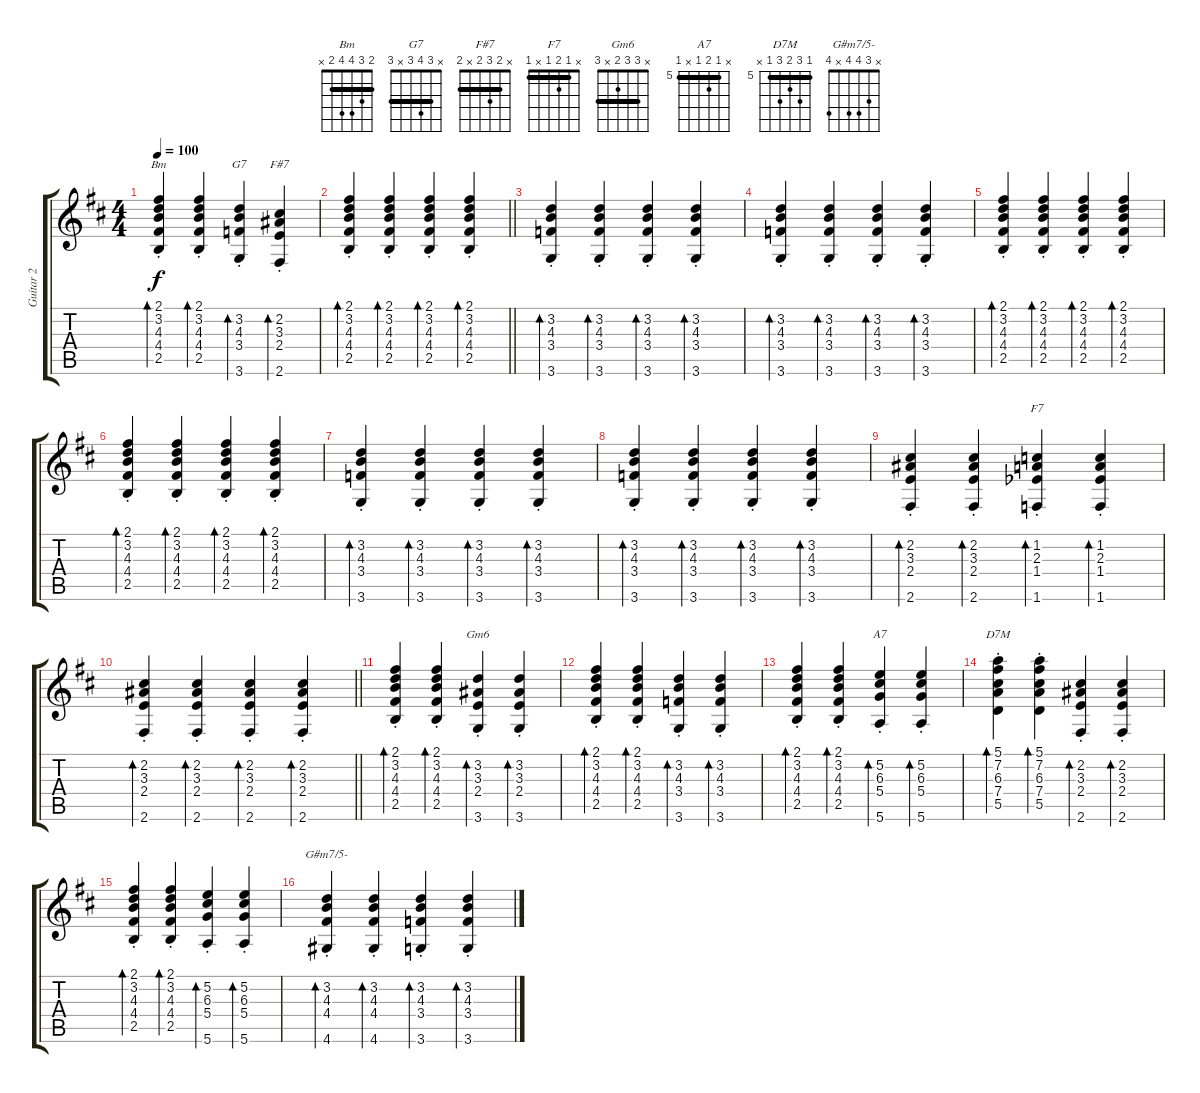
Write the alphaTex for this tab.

\track ("Guitar 2" "Guitar 2") {instrument acousticguitarsteel}
\staff {score tabs}
\tuning (E4 B3 G3 D3 A2 E2) {hide}
\chord ("Bm" 2 3 4 4 2 x) {barre 2}
\chord ("G7" x 3 4 3 x 3) {barre 3}
\chord ("F#7" x 2 3 2 x 2) {barre 2}
\chord ("F7" x 1 2 1 x 1) {barre 1}
\chord ("Gm6" x 3 3 2 x 3) {barre 3}
\chord ("A7" x 5 6 5 x 5) {firstfret 5 barre 5}
\chord ("D7M" 5 7 6 7 5 x) {firstfret 5 barre 5}
\chord ("G#m7/5-" x 3 4 4 x 4)
\ts (4 4)
\tempo 100
\clef g2
\ks bminor
(2.1{st} 3.2{st} 4.3{st} 4.4{st} 2.5{st}).4{bd 30 ch "Bm" dy f} (2.1{st} 3.2{st} 4.3{st} 4.4{st} 2.5{st}).4{bd 30} (3.2{st} 4.3{st} 3.4{st} 3.6{st}).4{bd 30 ch "G7"} (2.2{st} 3.3{st} 2.4{st} 2.6{st}).4{bd 30 ch "F#7"} |
\barLineRight lightlight
(2.1{st} 3.2{st} 4.3{st} 4.4{st} 2.5{st}).4{bd 30} (2.1{st} 3.2{st} 4.3{st} 4.4{st} 2.5{st}).4{bd 30} (2.1{st} 3.2{st} 4.3{st} 4.4{st} 2.5{st}).4{bd 30} (2.1{st} 3.2{st} 4.3{st} 4.4{st} 2.5{st}).4{bd 30} |
(3.2{st} 4.3{st} 3.4{st} 3.6{st}).4{bd 30} (3.2{st} 4.3{st} 3.4{st} 3.6{st}).4{bd 30} (3.2{st} 4.3{st} 3.4{st} 3.6{st}).4{bd 30} (3.2{st} 4.3{st} 3.4{st} 3.6{st}).4{bd 30} |
(3.2{st} 4.3{st} 3.4{st} 3.6{st}).4{bd 30} (3.2{st} 4.3{st} 3.4{st} 3.6{st}).4{bd 30} (3.2{st} 4.3{st} 3.4{st} 3.6{st}).4{bd 30} (3.2{st} 4.3{st} 3.4{st} 3.6{st}).4{bd 30} |
(2.1{st} 3.2{st} 4.3{st} 4.4{st} 2.5{st}).4{bd 30} (2.1{st} 3.2{st} 4.3{st} 4.4{st} 2.5{st}).4{bd 30} (2.1{st} 3.2{st} 4.3{st} 4.4{st} 2.5{st}).4{bd 30} (2.1{st} 3.2{st} 4.3{st} 4.4{st} 2.5{st}).4{bd 30} |
(2.1{st} 3.2{st} 4.3{st} 4.4{st} 2.5{st}).4{bd 30} (2.1{st} 3.2{st} 4.3{st} 4.4{st} 2.5{st}).4{bd 30} (2.1{st} 3.2{st} 4.3{st} 4.4{st} 2.5{st}).4{bd 30} (2.1{st} 3.2{st} 4.3{st} 4.4{st} 2.5{st}).4{bd 30} |
(3.2{st} 4.3{st} 3.4{st} 3.6{st}).4{bd 30} (3.2{st} 4.3{st} 3.4{st} 3.6{st}).4{bd 30} (3.2{st} 4.3{st} 3.4{st} 3.6{st}).4{bd 30} (3.2{st} 4.3{st} 3.4{st} 3.6{st}).4{bd 30} |
(3.2{st} 4.3{st} 3.4{st} 3.6{st}).4{bd 30} (3.2{st} 4.3{st} 3.4{st} 3.6{st}).4{bd 30} (3.2{st} 4.3{st} 3.4{st} 3.6{st}).4{bd 30} (3.2{st} 4.3{st} 3.4{st} 3.6{st}).4{bd 30} |
(2.2{st} 3.3{st} 2.4{st} 2.6{st}).4{bd 30} (2.2{st} 3.3{st} 2.4{st} 2.6{st}).4{bd 30} (1.2{st} 2.3{st} 1.4{st acc b} 1.6{st}).4{bd 30 ch "F7"} (1.2{st} 2.3{st} 1.4{st acc b} 1.6{st}).4{bd 30} |
\barLineRight lightlight
(2.2{st} 3.3{st} 2.4{st} 2.6{st}).4{bd 30} (2.2{st} 3.3{st} 2.4{st} 2.6{st}).4{bd 30} (2.2{st} 3.3{st} 2.4{st} 2.6{st}).4{bd 30} (2.2{st} 3.3{st} 2.4{st} 2.6{st}).4{bd 30} |
(2.1{st} 3.2{st} 4.3{st} 4.4{st} 2.5{st}).4{bd 30} (2.1{st} 3.2{st} 4.3{st} 4.4{st} 2.5{st}).4{bd 30} (3.2{st} 3.3{st} 2.4{st} 3.6{st}).4{bd 30 ch "Gm6"} (3.2{st} 3.3{st} 2.4{st} 3.6{st}).4{bd 30} |
(2.1{st} 3.2{st} 4.3{st} 4.4{st} 2.5{st}).4{bd 30} (2.1{st} 3.2{st} 4.3{st} 4.4{st} 2.5{st}).4{bd 30} (3.2{st} 4.3{st} 3.4{st} 3.6{st}).4{bd 30} (3.2{st} 4.3{st} 3.4{st} 3.6{st}).4{bd 30} |
(2.1{st} 3.2{st} 4.3{st} 4.4{st} 2.5{st}).4{bd 30} (2.1{st} 3.2{st} 4.3{st} 4.4{st} 2.5{st}).4{bd 30} (5.2{st} 6.3{st} 5.4{st} 5.6{st}).4{bd 30 ch "A7"} (5.2{st} 6.3{st} 5.4{st} 5.6{st}).4{bd 30} |
(5.1{st} 7.2{st} 6.3{st} 7.4{st} 5.5{st}).4{bd 30 ch "D7M"} (5.1{st} 7.2{st} 6.3{st} 7.4{st} 5.5{st}).4{bd 30} (2.2{st} 3.3{st} 2.4{st} 2.6{st}).4{bd 30} (2.2{st} 3.3{st} 2.4{st} 2.6{st}).4{bd 30} |
(2.1{st} 3.2{st} 4.3{st} 4.4{st} 2.5{st}).4{bd 30} (2.1{st} 3.2{st} 4.3{st} 4.4{st} 2.5{st}).4{bd 30} (5.2{st} 6.3{st} 5.4{st} 5.6{st}).4{bd 30} (5.2{st} 6.3{st} 5.4{st} 5.6{st}).4{bd 30} |
(3.2{st} 4.3{st} 4.4{st} 4.6{st}).4{bd 30 ch "G#m7/5-"} (3.2{st} 4.3{st} 4.4{st} 4.6{st}).4{bd 30} (3.2{st} 4.3{st} 3.4{st} 3.6{st}).4{bd 30} (3.2{st} 4.3{st} 3.4{st} 3.6{st}).4{bd 30}
